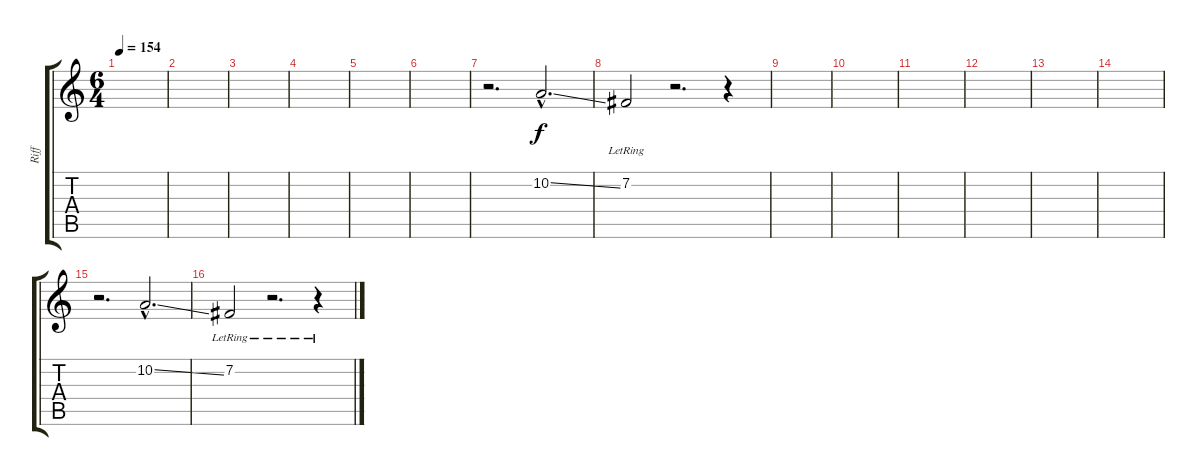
\track ("Riff" "Riff") {instrument clarinet}
\staff {score tabs}
\tuning (E4 B3 G3 D3 A2 E2) {hide}
\ts (6 4)
\tempo 154
\clef g2
\ks c
|
|
|
|
|
|
r.2{d} 10.2{ss hac}.2{d} |
7.2{lr}.2 r.2{d} r.4 |
|
|
|
|
|
|
r.2{d} 10.2{ss hac}.2{d} |
7.2{lr}.2 r.2{d} r.4
